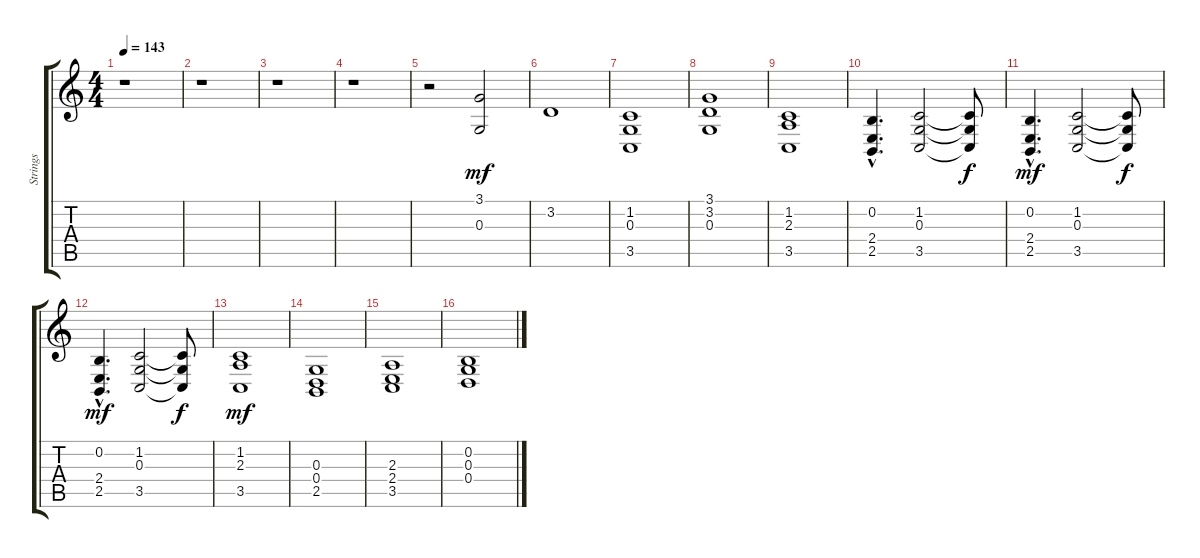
\track ("Strings" "Strings") {instrument stringensemble1}
\staff {score tabs}
\tuning (E4 B3 G3 D3 A2 E2) {hide}
\ts (4 4)
\tempo 143
\clef g2
\ks c
r.1{dy mf} |
r.1 |
r.1 |
r.1 |
r.2 (3.1 0.3).2 |
3.2.1 |
(1.2 0.3 3.5).1 |
(3.1 3.2 0.3).1 |
(1.2 2.3 3.5).1 |
(0.2{hac} 2.4{hac} 2.5{hac}).4{d} (1.2 0.3 3.5).2 (1.2{t} 0.3{t} 3.5{t}).8{dy f} |
(0.2{hac} 2.4{hac} 2.5{hac}).4{d dy mf} (1.2 0.3 3.5).2 (1.2{t} 0.3{t} 3.5{t}).8{dy f} |
(0.2{hac} 2.4{hac} 2.5{hac}).4{d dy mf} (1.2 0.3 3.5).2 (1.2{t} 0.3{t} 3.5{t}).8{dy f} |
(1.2 2.3 3.5).1{dy mf} |
(0.3 0.4 2.5).1 |
(2.3 2.4 3.5).1 |
(0.2 0.3 0.4).1
